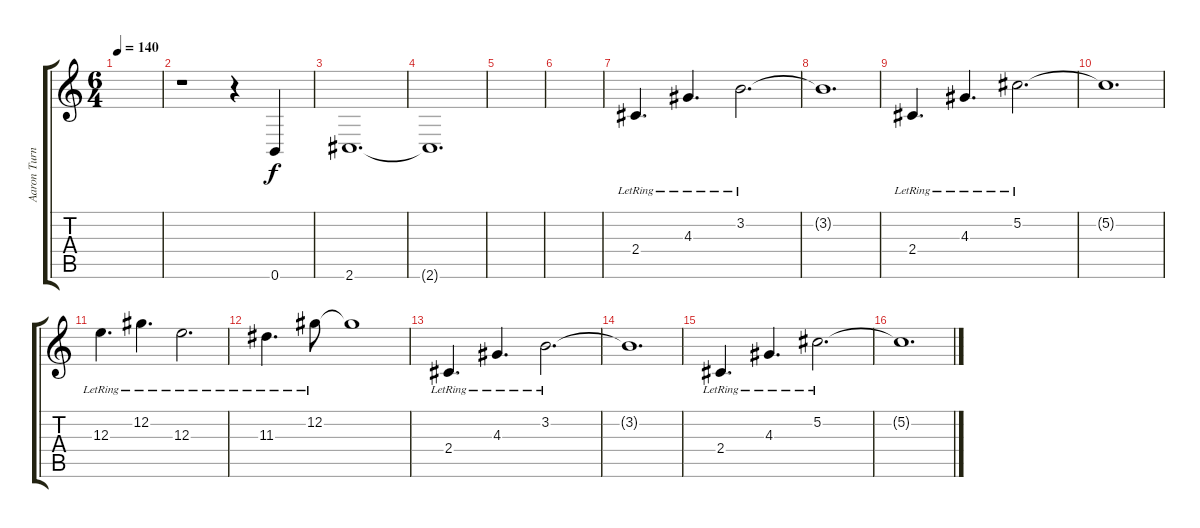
\track ("Aaron Turner" "Aaron Turn") {instrument distortionguitar}
\staff {score tabs}
\tuning (Db4 Ab3 E3 B2 Gb2 B1) {hide}
\ts (6 4)
\tempo 140
\clef g2
\ks c
|
r.1 r.4 0.6.4{volume 12 instrument electricguitarjazz} |
2.6.1{d} |
2.6{t}.1{d} |
|
|
2.4{lr}.4{d} 4.3{lr}.4{d} 3.2{lr}.2{d} |
3.2{t}.1{d} |
2.4{lr}.4{d} 4.3{lr}.4{d} 5.2{lr}.2{d} |
5.2{t}.1{d} |
12.3{lr}.4{d} 12.2{lr}.4{d} 12.3{lr}.2{d} |
11.3{lr}.4{d} 12.2{lr}.8 12.2{t}.1 |
2.4{lr}.4{d} 4.3{lr}.4{d} 3.2{lr}.2{d} |
3.2{t}.1{d} |
2.4{lr}.4{d} 4.3{lr}.4{d} 5.2{lr}.2{d} |
5.2{t}.1{d}
